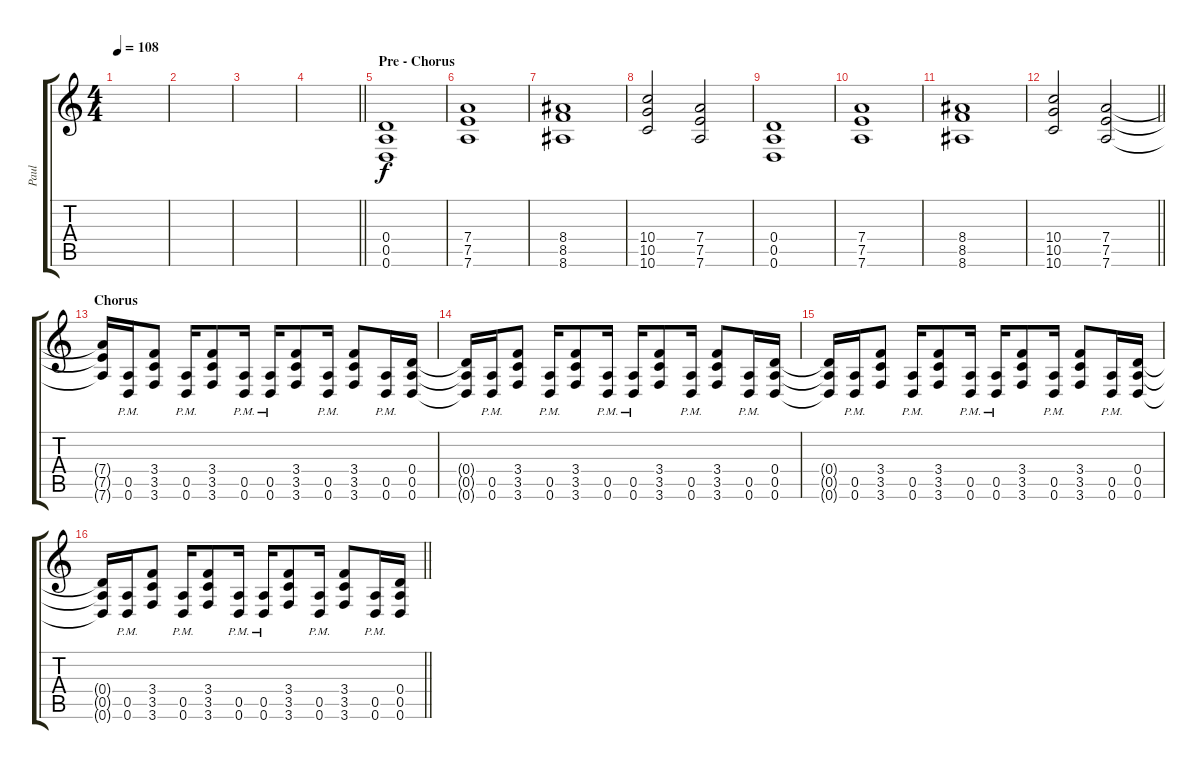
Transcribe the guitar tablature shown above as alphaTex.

\track ("Paul" "Paul") {instrument distortionguitar}
\staff {score tabs}
\tuning (E4 B3 G3 D3 A2 D2) {hide}
\ts (4 4)
\tempo 108
\clef g2
\ks c
|
|
|
\barLineRight lightlight
|
\section ("" "Pre - Chorus")
(0.4 0.5 0.6).1 |
(7.4 7.5 7.6).1 |
(8.4 8.5 8.6).1 |
(10.4 10.5 10.6).2 (7.4 7.5 7.6).2 |
(0.4 0.5 0.6).1 |
(7.4 7.5 7.6).1 |
(8.4 8.5 8.6).1 |
\barLineRight lightlight
(10.4 10.5 10.6).2 (7.4 7.5 7.6).2 |
\section ("" "Chorus")
(7.4{t} 7.5{t} 7.6{t}).16 (0.5{pm} 0.6{pm}).16 (3.4 3.5 3.6).8 (0.5{pm} 0.6{pm}).16 (3.4 3.5 3.6).8 (0.5{pm} 0.6{pm}).16 (0.5{pm} 0.6{pm}).16 (3.4 3.5 3.6).8 (0.5{pm} 0.6{pm}).16 (3.4 3.5 3.6).8 (0.5{pm} 0.6{pm}).16 (0.4 0.5 0.6).16 |
(0.4{t} 0.5{t} 0.6{t}).16 (0.5{pm} 0.6{pm}).16 (3.4 3.5 3.6).8 (0.5{pm} 0.6{pm}).16 (3.4 3.5 3.6).8 (0.5{pm} 0.6{pm}).16 (0.5{pm} 0.6{pm}).16 (3.4 3.5 3.6).8 (0.5{pm} 0.6{pm}).16 (3.4 3.5 3.6).8 (0.5{pm} 0.6{pm}).16 (0.4 0.5 0.6).16 |
(0.4{t} 0.5{t} 0.6{t}).16 (0.5{pm} 0.6{pm}).16 (3.4 3.5 3.6).8 (0.5{pm} 0.6{pm}).16 (3.4 3.5 3.6).8 (0.5{pm} 0.6{pm}).16 (0.5{pm} 0.6{pm}).16 (3.4 3.5 3.6).8 (0.5{pm} 0.6{pm}).16 (3.4 3.5 3.6).8 (0.5{pm} 0.6{pm}).16 (0.4 0.5 0.6).16 |
\barLineRight lightlight
(0.4{t} 0.5{t} 0.6{t}).16 (0.5{pm} 0.6{pm}).16 (3.4 3.5 3.6).8 (0.5{pm} 0.6{pm}).16 (3.4 3.5 3.6).8 (0.5{pm} 0.6{pm}).16 (0.5{pm} 0.6{pm}).16 (3.4 3.5 3.6).8 (0.5{pm} 0.6{pm}).16 (3.4 3.5 3.6).8 (0.5{pm} 0.6{pm}).16 (0.4 0.5 0.6).16
